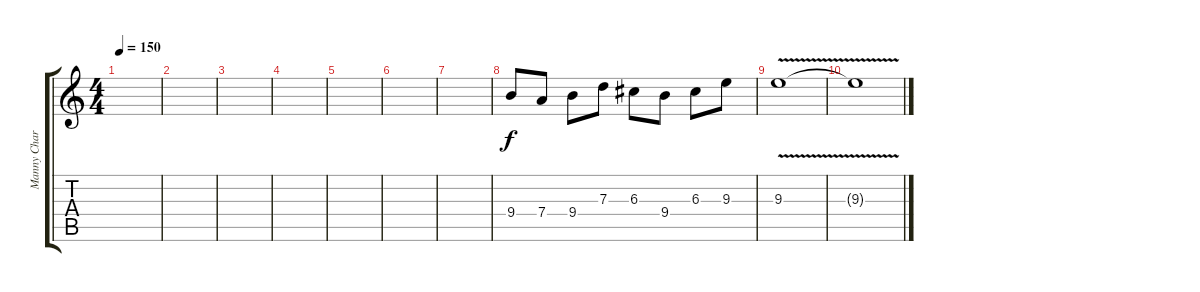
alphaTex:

\track ("Manny Charlton (solo guitar #2)" "Manny Char") {instrument overdrivenguitar}
\staff {score tabs}
\tuning (E4 B3 G3 D3 A2 E2) {hide}
\ts (4 4)
\tempo 150
\clef g2
\ks c
|
|
|
|
|
|
|
9.4.8 7.4.8 9.4.8 7.3.8 6.3.8 9.4.8 6.3.8 9.3.8 |
9.3{v}.1{volume 4} |
9.3{t}.1
